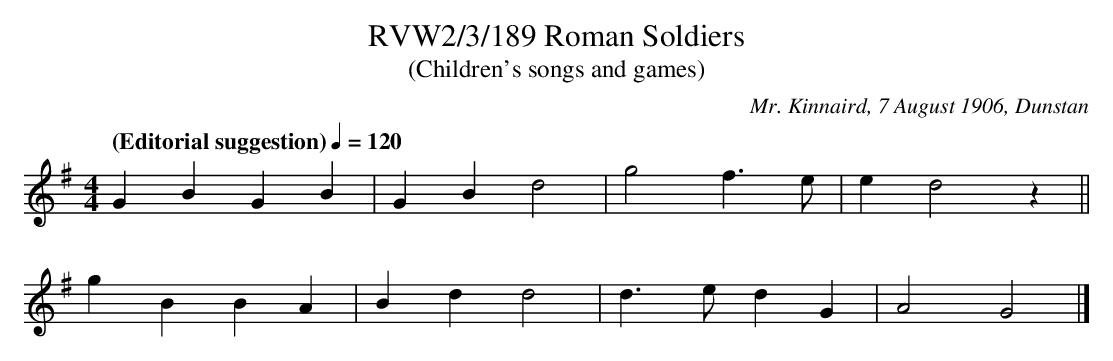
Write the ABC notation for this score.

X:1
T:RVW2/3/189 Roman Soldiers
T:(Children's songs and games)
C:Mr. Kinnaird, 7 August 1906, Dunstan
L:1/4
Q: "(Editorial suggestion)" 1/4=120
M:4/4
K:G
G B G B | G B d2| g2 f3/2 e/2 | e d2 z ||$
g B B A | B d d2 | d3/2 e/2 d G | A2 G2|]
